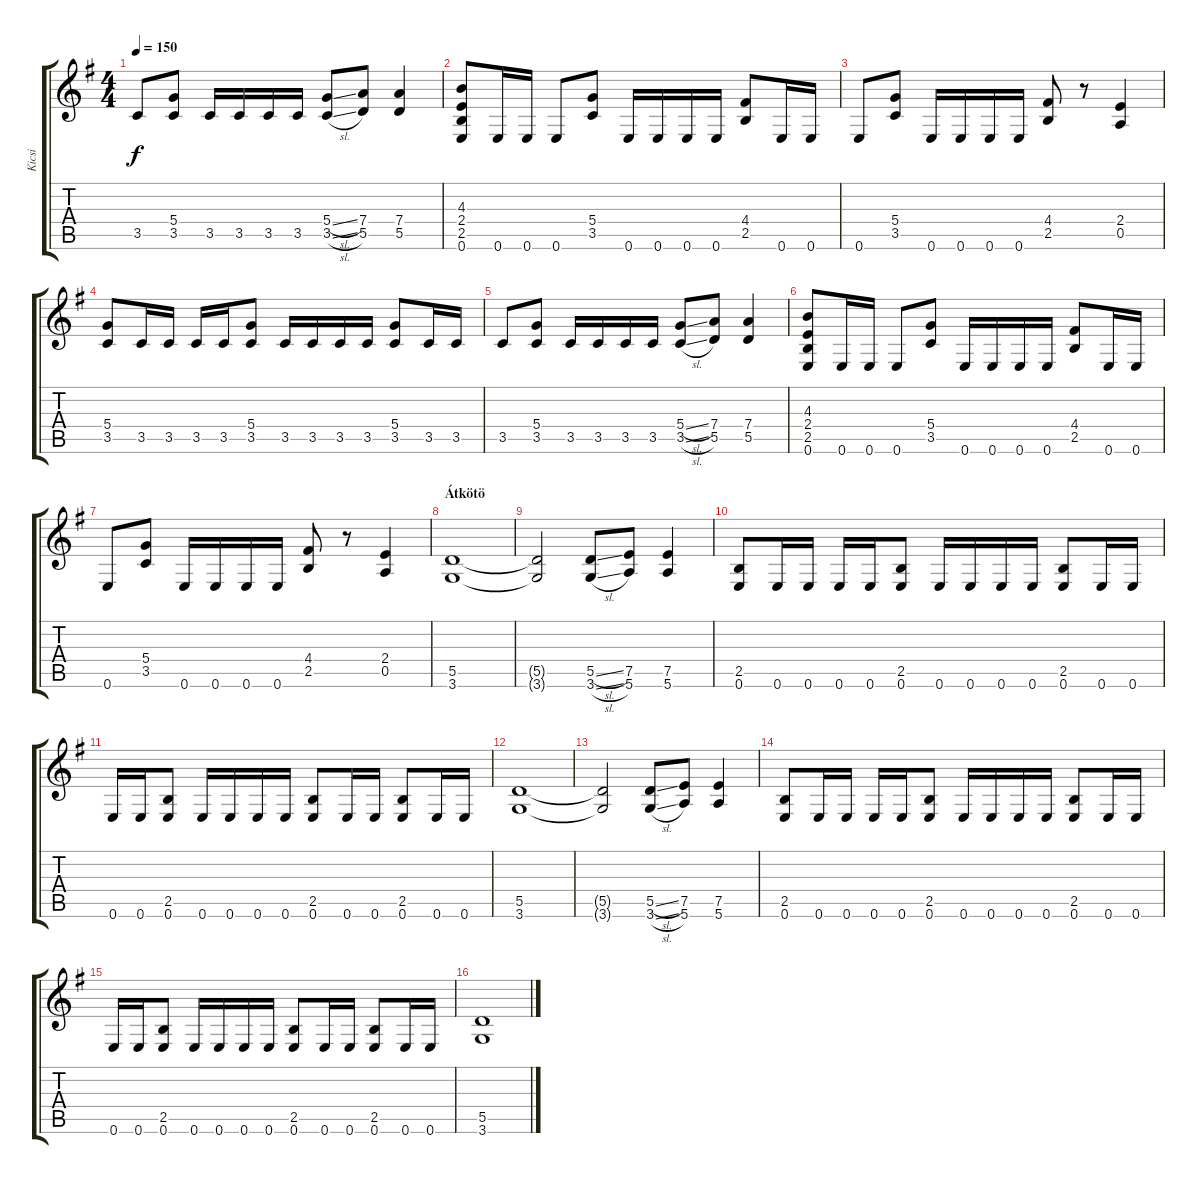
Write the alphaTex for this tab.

\track ("Kicsi" "Kicsi") {instrument distortionguitar}
\staff {score tabs}
\tuning (E4 B3 G3 D3 A2 E2) {hide}
\ts (4 4)
\tempo 150
\clef g2
\ks eminor
3.5.8{dy f} (5.4 3.5).8 3.5.16 3.5.16 3.5.16 3.5.16 (5.4{sl} 3.5{sl}).8 (7.4 5.5).8 (7.4 5.5).4 |
(4.3 2.4 2.5 0.6).8 0.6.16 0.6.16 0.6.8 (5.4 3.5).8 0.6.16 0.6.16 0.6.16 0.6.16 (4.4 2.5).8 0.6.16 0.6.16 |
0.6.8 (5.4 3.5).8 0.6.16 0.6.16 0.6.16 0.6.16 (4.4 2.5).8 r.8 (2.4 0.5).4 |
(5.4 3.5).8 3.5.16 3.5.16 3.5.16 3.5.16 (5.4 3.5).8 3.5.16 3.5.16 3.5.16 3.5.16 (5.4 3.5).8 3.5.16 3.5.16 |
3.5.8 (5.4 3.5).8 3.5.16 3.5.16 3.5.16 3.5.16 (5.4{sl} 3.5{sl}).8 (7.4 5.5).8 (7.4 5.5).4 |
(4.3 2.4 2.5 0.6).8 0.6.16 0.6.16 0.6.8 (5.4 3.5).8 0.6.16 0.6.16 0.6.16 0.6.16 (4.4 2.5).8 0.6.16 0.6.16 |
0.6.8 (5.4 3.5).8 0.6.16 0.6.16 0.6.16 0.6.16 (4.4 2.5).8 r.8 (2.4 0.5).4 |
\section ("" "Átkötö")
(5.5 3.6).1 |
(5.5{t} 3.6{t}).2 (5.5{sl} 3.6{sl}).8 (7.5 5.6).8 (7.5 5.6).4 |
(2.5 0.6).8 0.6.16 0.6.16 0.6.16 0.6.16 (2.5 0.6).8 0.6.16 0.6.16 0.6.16 0.6.16 (2.5 0.6).8 0.6.16 0.6.16 |
0.6.16 0.6.16 (2.5 0.6).8 0.6.16 0.6.16 0.6.16 0.6.16 (2.5 0.6).8 0.6.16 0.6.16 (2.5 0.6).8 0.6.16 0.6.16 |
(5.5 3.6).1 |
(5.5{t} 3.6{t}).2 (5.5{sl} 3.6{sl}).8 (7.5 5.6).8 (7.5 5.6).4 |
(2.5 0.6).8 0.6.16 0.6.16 0.6.16 0.6.16 (2.5 0.6).8 0.6.16 0.6.16 0.6.16 0.6.16 (2.5 0.6).8 0.6.16 0.6.16 |
0.6.16 0.6.16 (2.5 0.6).8 0.6.16 0.6.16 0.6.16 0.6.16 (2.5 0.6).8 0.6.16 0.6.16 (2.5 0.6).8 0.6.16 0.6.16 |
(5.5 3.6).1
